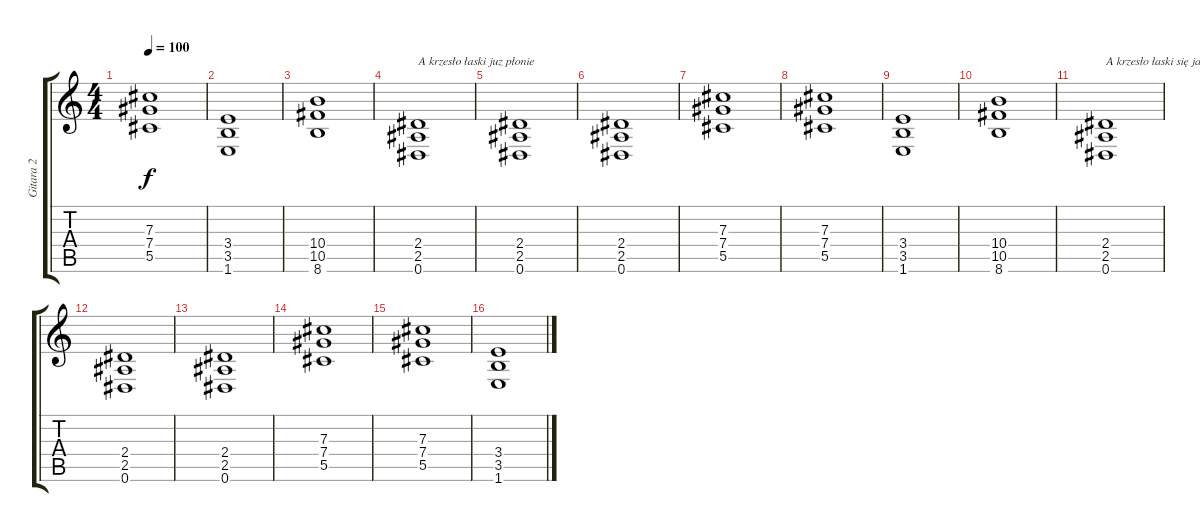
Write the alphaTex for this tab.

\track ("Gitara 2" "Gitara 2") {instrument distortionguitar}
\staff {score tabs}
\tuning (Eb4 Bb3 Gb3 Db3 Ab2 Eb2) {hide}
\ts (4 4)
\tempo 100
\clef g2
\ks c
(7.3 7.4 5.5).1{dy f} |
(3.4 3.5 1.6).1 |
(10.4 10.5 8.6).1 |
(2.4 2.5 0.6).1{txt "A krzesło łaski juz płonie"} |
(2.4 2.5 0.6).1 |
(2.4 2.5 0.6).1 |
(7.3 7.4 5.5).1 |
(7.3 7.4 5.5).1 |
(3.4 3.5 1.6).1 |
(10.4 10.5 8.6).1 |
(2.4 2.5 0.6).1{txt "A krzesło łaski się jarzy"} |
(2.4 2.5 0.6).1 |
(2.4 2.5 0.6).1 |
(7.3 7.4 5.5).1 |
(7.3 7.4 5.5).1 |
(3.4 3.5 1.6).1
